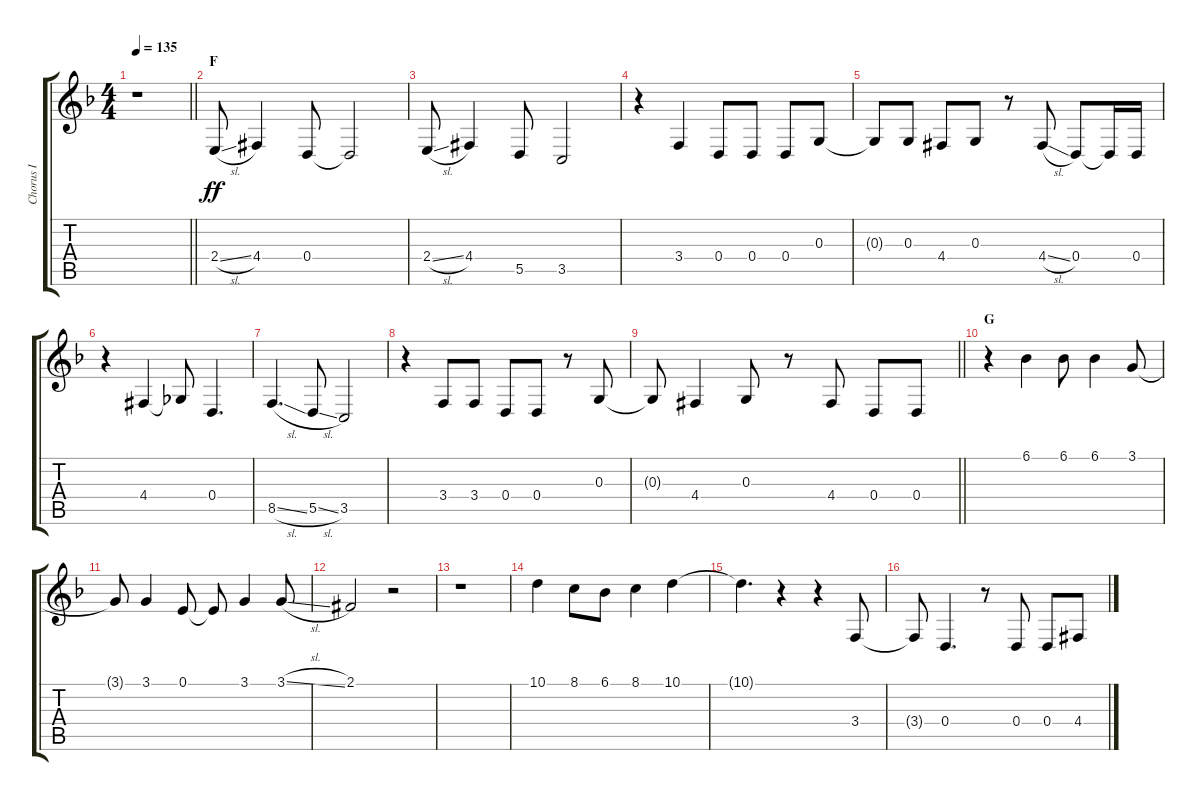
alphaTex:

\track ("Chorus I" "Chorus I") {instrument voiceoohs}
\staff {score tabs}
\tuning (E4 B3 G3 D3 A2 E2) {hide}
\ts (4 4)
\tempo 135
\clef g2
\barLineRight lightlight
\ks f
r.1{dy ff} |
\section ("" "F")
2.4{sl}.8 4.4{acc #}.4 0.4.8 0.4{t}.2 |
2.4{sl}.8 4.4{acc #}.4 5.5.8 3.5.2 |
r.4 3.4.4 0.4.8 0.4.8 0.4.8 0.3.8 |
0.3{t}.8 0.3.8 4.4{acc #}.8 0.3.8 r.8 4.4{sl acc #}.8 0.4.8 0.4{t}.16 0.4.16 |
r.4 4.4{acc #}.4 4.4{t}.8 0.4.4{d} |
8.5{sl}.4{d} 5.5{sl}.8 3.5.2 |
r.4 3.4.8 3.4.8 0.4.8 0.4.8 r.8 0.3.8 |
\barLineRight lightlight
0.3{t}.8 4.4{acc #}.4 0.3.8 r.8 4.4{acc #}.8 0.4.8 0.4.8 |
\section ("" "G")
r.4 6.1.4 6.1.8 6.1.4 3.1.8 |
3.1{t}.8 3.1.4 0.1.8 0.1{t}.8 3.1.4 3.1{sl}.8 |
2.1{acc #}.2 r.2 |
r.1 |
10.1.4 8.1.8 6.1.8 8.1.4 10.1.4 |
10.1{t}.4{d} r.4 r.4 3.4.8 |
3.4{t}.8 0.4.4{d} r.8 0.4.8 0.4.8 4.4{acc #}.8
